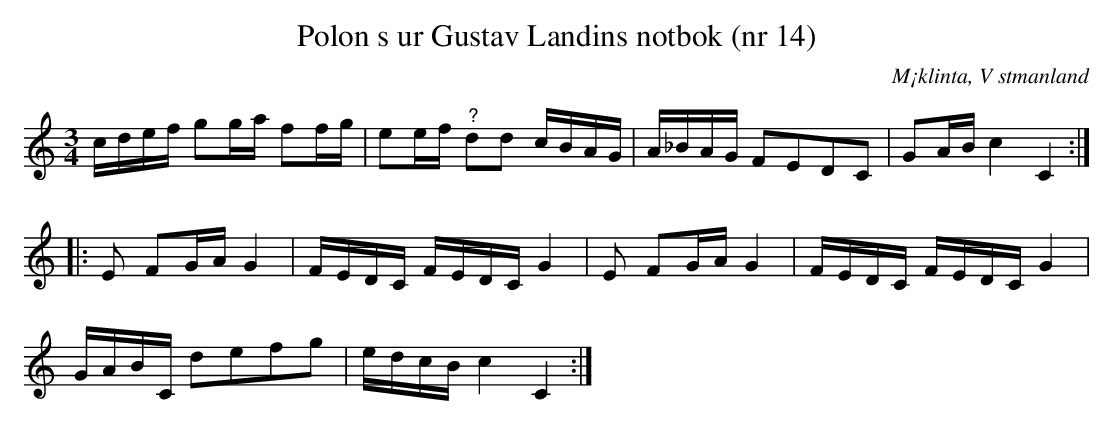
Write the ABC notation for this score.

X:1
T:Polon s ur Gustav Landins notbok (nr 14)
O:M¡klinta, V stmanland
M:3/4
L:1/16
K:C
cdef g2ga f2fg | e2ef "^?"d2d2 cBAG | A_BAG F2E2D2C2 | G2AB c4 C4 ::
E2 F2GA G4 | FEDC FEDC G4 | E2 F2GA G4 | FEDC FEDC G4 |
GABC d2e2f2g2 | edcB c4 C4 :|
